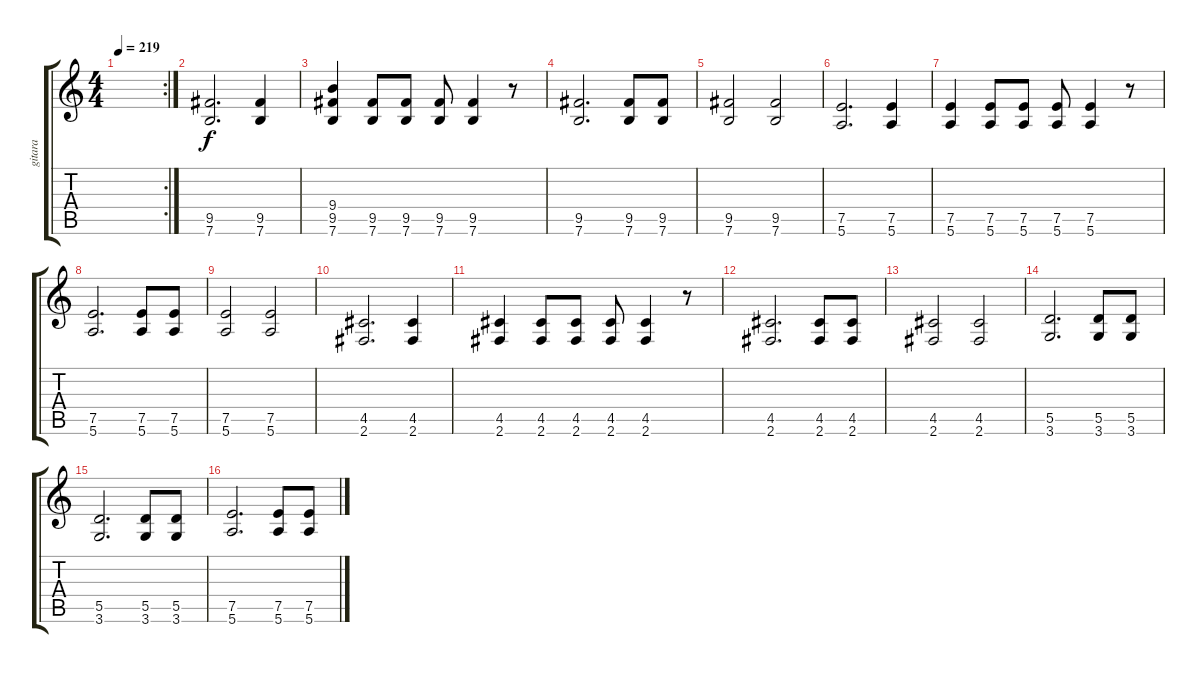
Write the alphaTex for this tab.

\track ("gitara" "gitara") {instrument distortionguitar}
\staff {score tabs}
\tuning (E4 B3 G3 D3 A2 E2) {hide}
\rc 2
\ts (4 4)
\tempo 219
\clef g2
\ks c
|
(9.5 7.6).2{d} (9.5 7.6).4 |
(9.4 9.5 7.6).4 (9.5 7.6).8 (9.5 7.6).8 (9.5 7.6).8 (9.5 7.6).4 r.8 |
(9.5 7.6).2{d} (9.5 7.6).8 (9.5 7.6).8 |
(9.5 7.6).2 (9.5 7.6).2 |
(7.5 5.6).2{d} (7.5 5.6).4 |
(7.5 5.6).4 (7.5 5.6).8 (7.5 5.6).8 (7.5 5.6).8 (7.5 5.6).4 r.8 |
(7.5 5.6).2{d} (7.5 5.6).8 (7.5 5.6).8 |
(7.5 5.6).2 (7.5 5.6).2 |
(4.5 2.6).2{d} (4.5 2.6).4 |
(4.5 2.6).4 (4.5 2.6).8 (4.5 2.6).8 (4.5 2.6).8 (4.5 2.6).4 r.8 |
(4.5 2.6).2{d} (4.5 2.6).8 (4.5 2.6).8 |
(4.5 2.6).2 (4.5 2.6).2 |
(5.5 3.6).2{d} (5.5 3.6).8 (5.5 3.6).8 |
(5.5 3.6).2{d} (5.5 3.6).8 (5.5 3.6).8 |
(7.5 5.6).2{d} (7.5 5.6).8 (7.5 5.6).8
